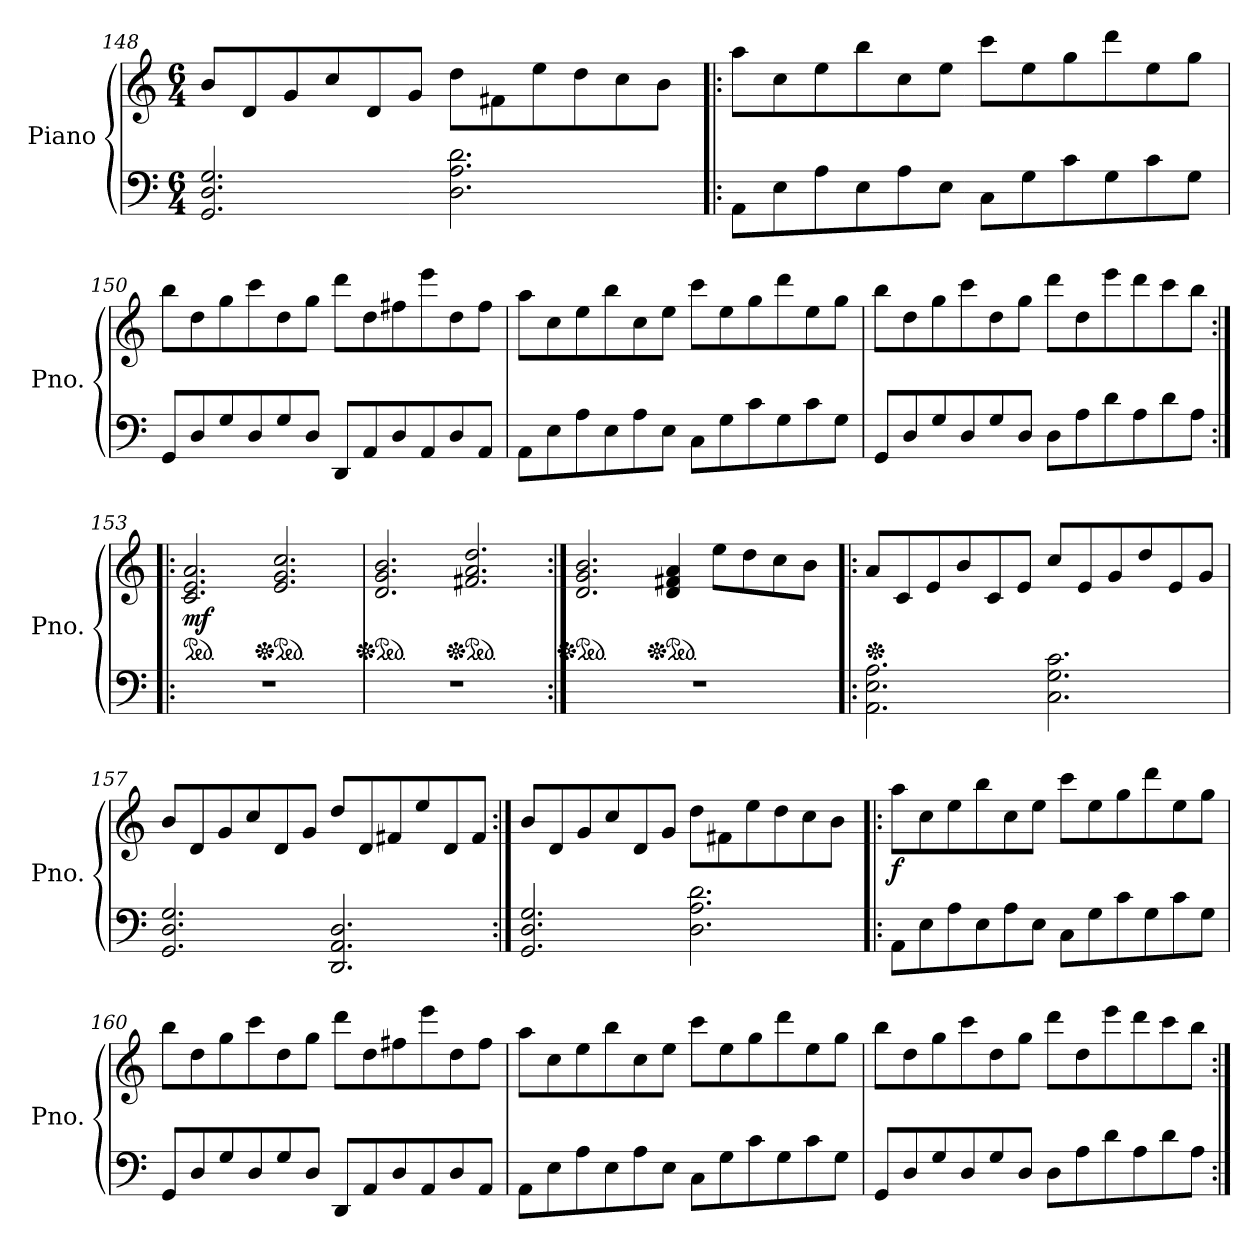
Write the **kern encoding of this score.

**kern	**kern	**dynam
*part1	*part1	*part1
*staff2	*staff1	*staff1/2
*I"Piano	*	*
*I'Pno.	*	*
*clefF4	*clefG2	*
*k[]	*k[]	*
*M6/4	*M6/4	*
=148	=148	=148
2.GG/ 2.D/ 2.G/	8b/L	.
.	8d/	.
.	8g/	.
.	8cc/	.
.	8d/	.
.	8g/J	.
2.D\ 2.A\ 2.d\	8dd\L	.
.	8f#X\	.
.	8ee\	.
.	8dd\	.
.	8cc\	.
.	8b\J	.
!!LO:LB:g=z
=149!|:	=149!|:	=149!|:
8AA\L	8aa\L	.
8E\	8cc\	.
8A\	8ee\	.
8E\	8bb\	.
8A\	8cc\	.
8E\J	8ee\J	.
8C\L	8ccc\L	.
8G\	8ee\	.
8c\	8gg\	.
8G\	8ddd\	.
8c\	8ee\	.
8G\J	8gg\J	.
=150	=150	=150
8GG/L	8bb\L	.
8D/	8dd\	.
8G/	8gg\	.
8D/	8ccc\	.
8G/	8dd\	.
8D/J	8gg\J	.
8DD/L	8ddd\L	.
8AA/	8dd\	.
8D/	8ff#X\	.
8AA/	8eee\	.
8D/	8dd\	.
8AA/J	8ff#\J	.
=151	=151	=151
8AA\L	8aa\L	.
8E\	8cc\	.
8A\	8ee\	.
8E\	8bb\	.
8A\	8cc\	.
8E\J	8ee\J	.
8C\L	8ccc\L	.
8G\	8ee\	.
8c\	8gg\	.
8G\	8ddd\	.
8c\	8ee\	.
8G\J	8gg\J	.
=152	=152	=152
8GG/L	8bb\L	.
8D/	8dd\	.
8G/	8gg\	.
8D/	8ccc\	.
8G/	8dd\	.
8D/J	8gg\J	.
8D\L	8ddd\L	.
8A\	8dd\	.
8d\	8eee\	.
8A\	8ddd\	.
8d\	8ccc\	.
8A\J	8bb\J	.
!!LO:LB:g=z
=153:|!|:	=153:|!|:	=153:|!|:
*	*ped	*
*	*MM180	*
!	!	!LO:DY:b
1.r	2.c/ 2.e/ 2.a/	mf
*	*Xped	*
*	*ped	*
.	2.e/ 2.g/ 2.cc/	.
=154	=154	=154
*	*Xped	*
*	*ped	*
1.r	2.d/ 2.g/ 2.b/	.
*	*Xped	*
*	*ped	*
.	2.f#X/ 2.a/ 2.dd/	.
=155:|!	=155:|!	=155:|!
*	*Xped	*
*	*ped	*
1.r	2.d/ 2.g/ 2.b/	.
*	*Xped	*
*	*ped	*
.	4d/ 4f#X/ 4a/	.
.	8ee\L	.
.	8dd\	.
.	8cc\	.
.	8b\J	.
=156!|:	=156!|:	=156!|:
*	*Xped	*
*	*MM185	*
2.AA\ 2.E\ 2.A\	8a/L	.
.	8c/	.
.	8e/	.
.	8b/	.
.	8c/	.
.	8e/J	.
2.C\ 2.G\ 2.c\	8cc/L	.
.	8e/	.
.	8g/	.
.	8dd/	.
.	8e/	.
.	8g/J	.
=157	=157	=157
2.GG/ 2.D/ 2.G/	8b/L	.
.	8d/	.
.	8g/	.
.	8cc/	.
.	8d/	.
.	8g/J	.
2.DD/ 2.AA/ 2.D/	8dd/L	.
.	8d/	.
.	8f#X/	.
.	8ee/	.
.	8d/	.
.	8f#/J	.
=158:|!	=158:|!	=158:|!
2.GG/ 2.D/ 2.G/	8b/L	.
.	8d/	.
.	8g/	.
.	8cc/	.
.	8d/	.
.	8g/J	.
2.D\ 2.A\ 2.d\	8dd\L	.
.	8f#X\	.
.	8ee\	.
.	8dd\	.
.	8cc\	.
.	8b\J	.
!!LO:LB:g=z
=159!|:	=159!|:	=159!|:
*	*MM190	*
!	!	!LO:DY:b
8AA\L	8aa\L	f
8E\	8cc\	.
8A\	8ee\	.
8E\	8bb\	.
8A\	8cc\	.
8E\J	8ee\J	.
8C\L	8ccc\L	.
8G\	8ee\	.
8c\	8gg\	.
8G\	8ddd\	.
8c\	8ee\	.
8G\J	8gg\J	.
=160	=160	=160
8GG/L	8bb\L	.
8D/	8dd\	.
8G/	8gg\	.
8D/	8ccc\	.
8G/	8dd\	.
8D/J	8gg\J	.
8DD/L	8ddd\L	.
8AA/	8dd\	.
8D/	8ff#X\	.
8AA/	8eee\	.
8D/	8dd\	.
8AA/J	8ff#\J	.
=161	=161	=161
8AA\L	8aa\L	.
8E\	8cc\	.
8A\	8ee\	.
8E\	8bb\	.
8A\	8cc\	.
8E\J	8ee\J	.
8C\L	8ccc\L	.
8G\	8ee\	.
8c\	8gg\	.
8G\	8ddd\	.
8c\	8ee\	.
8G\J	8gg\J	.
=162	=162	=162
8GG/L	8bb\L	.
8D/	8dd\	.
8G/	8gg\	.
8D/	8ccc\	.
8G/	8dd\	.
8D/J	8gg\J	.
8D\L	8ddd\L	.
8A\	8dd\	.
8d\	8eee\	.
8A\	8ddd\	.
8d\	8ccc\	.
8A\J	8bb\J	.
=:|!	=:|!	=:|!
*-	*-	*-
